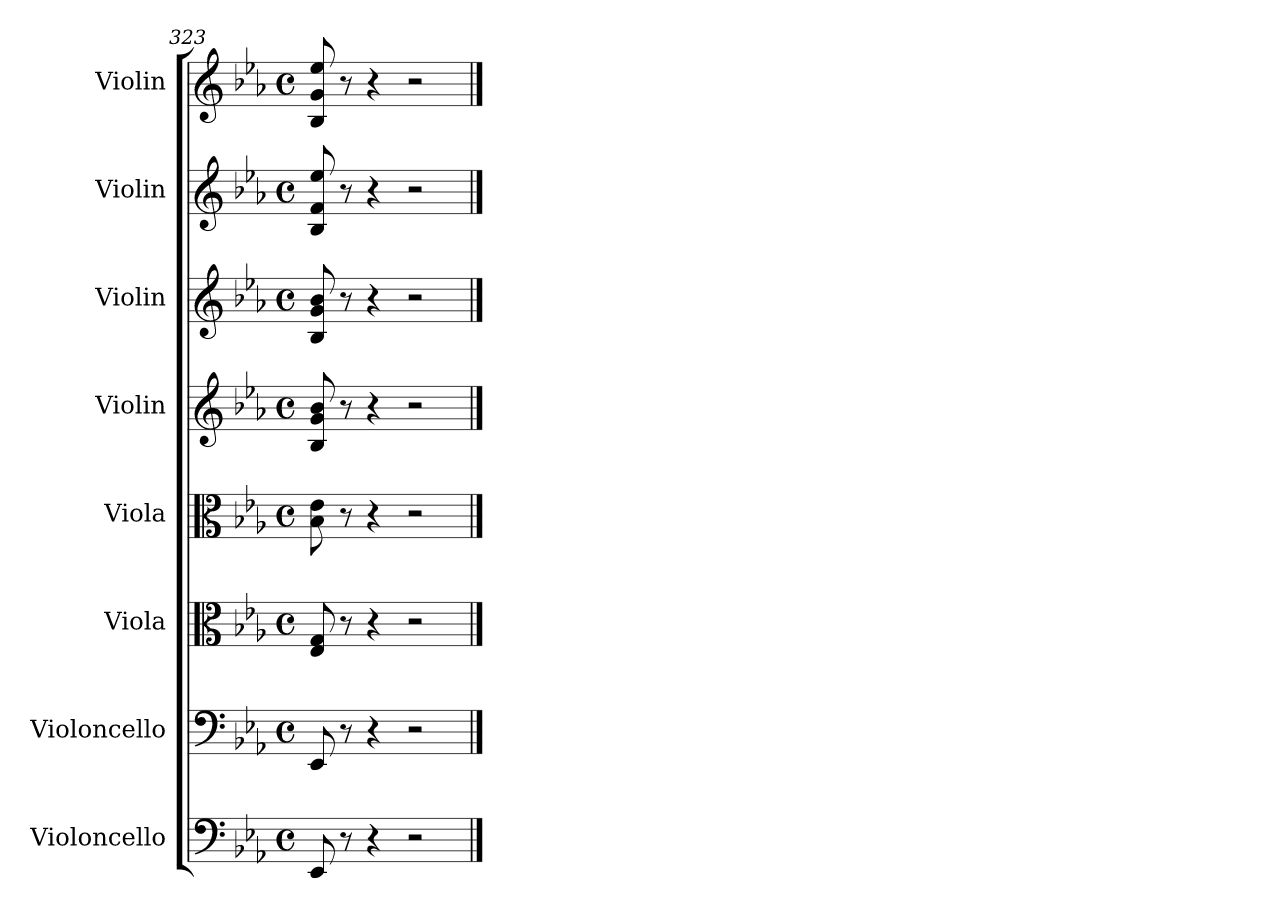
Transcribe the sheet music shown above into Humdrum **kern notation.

**kern	**kern	**kern	**kern	**kern	**kern	**kern	**kern
*part8	*part7	*part6	*part5	*part4	*part3	*part2	*part1
*staff8	*staff7	*staff6	*staff5	*staff4	*staff3	*staff2	*staff1
*I"Violoncello	*I"Violoncello	*I"Viola	*I"Viola	*I"Violin	*I"Violin	*I"Violin	*I"Violin
*I'Vc.	*I'Vc.	*I'Vla.	*I'Vla.	*I'Vln.	*I'Vln.	*I'Vln.	*I'Vln.
*clefF4	*clefF4	*clefC3	*clefC3	*clefG2	*clefG2	*clefG2	*clefG2
*k[b-e-a-]	*k[b-e-a-]	*k[b-e-a-]	*k[b-e-a-]	*k[b-e-a-]	*k[b-e-a-]	*k[b-e-a-]	*k[b-e-a-]
*M4/4	*M4/4	*M4/4	*M4/4	*M4/4	*M4/4	*M4/4	*M4/4
*met(c)	*met(c)	*met(c)	*met(c)	*met(c)	*met(c)	*met(c)	*met(c)
=323	=323	=323	=323	=323	=323	=323	=323
8EE-/	8EE-/	8E-/ 8G/	8B-\ 8e-\	8B-/ 8g/ 8b-/	8B-/ 8g/ 8b-/	8B-/ 8f/ 8ee-/	8B-/ 8g/ 8ee-/
8r	8r	8r	8r	8r	8r	8r	8r
4r	4r	4r	4r	4r	4r	4r	4r
2r	2r	2r	2r	2r	2r	2r	2r
==	==	==	==	==	==	==	==
*-	*-	*-	*-	*-	*-	*-	*-
